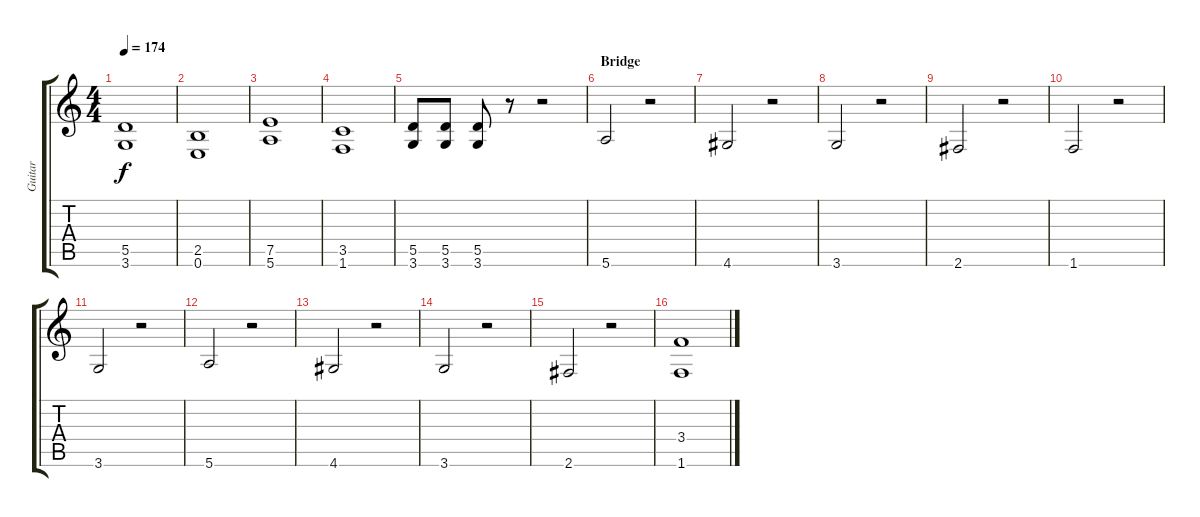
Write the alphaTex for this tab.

\track ("Guitar" "Guitar") {instrument overdrivenguitar}
\staff {score tabs}
\tuning (E4 B3 G3 D3 A2 E2) {hide}
\ts (4 4)
\tempo 174
\clef g2
\ks c
(5.5 3.6).1{dy f} |
(2.5 0.6).1 |
(7.5 5.6).1 |
(3.5 1.6).1 |
(5.5 3.6).8 (5.5 3.6).8 (5.5 3.6).8 r.8 r.2 |
\section ("" "Bridge")
5.6.2 r.2 |
4.6.2 r.2 |
3.6.2 r.2 |
2.6.2 r.2 |
1.6.2 r.2 |
3.6.2 r.2 |
5.6.2 r.2 |
4.6.2 r.2 |
3.6.2 r.2 |
2.6.2 r.2 |
(3.4 1.6).1
